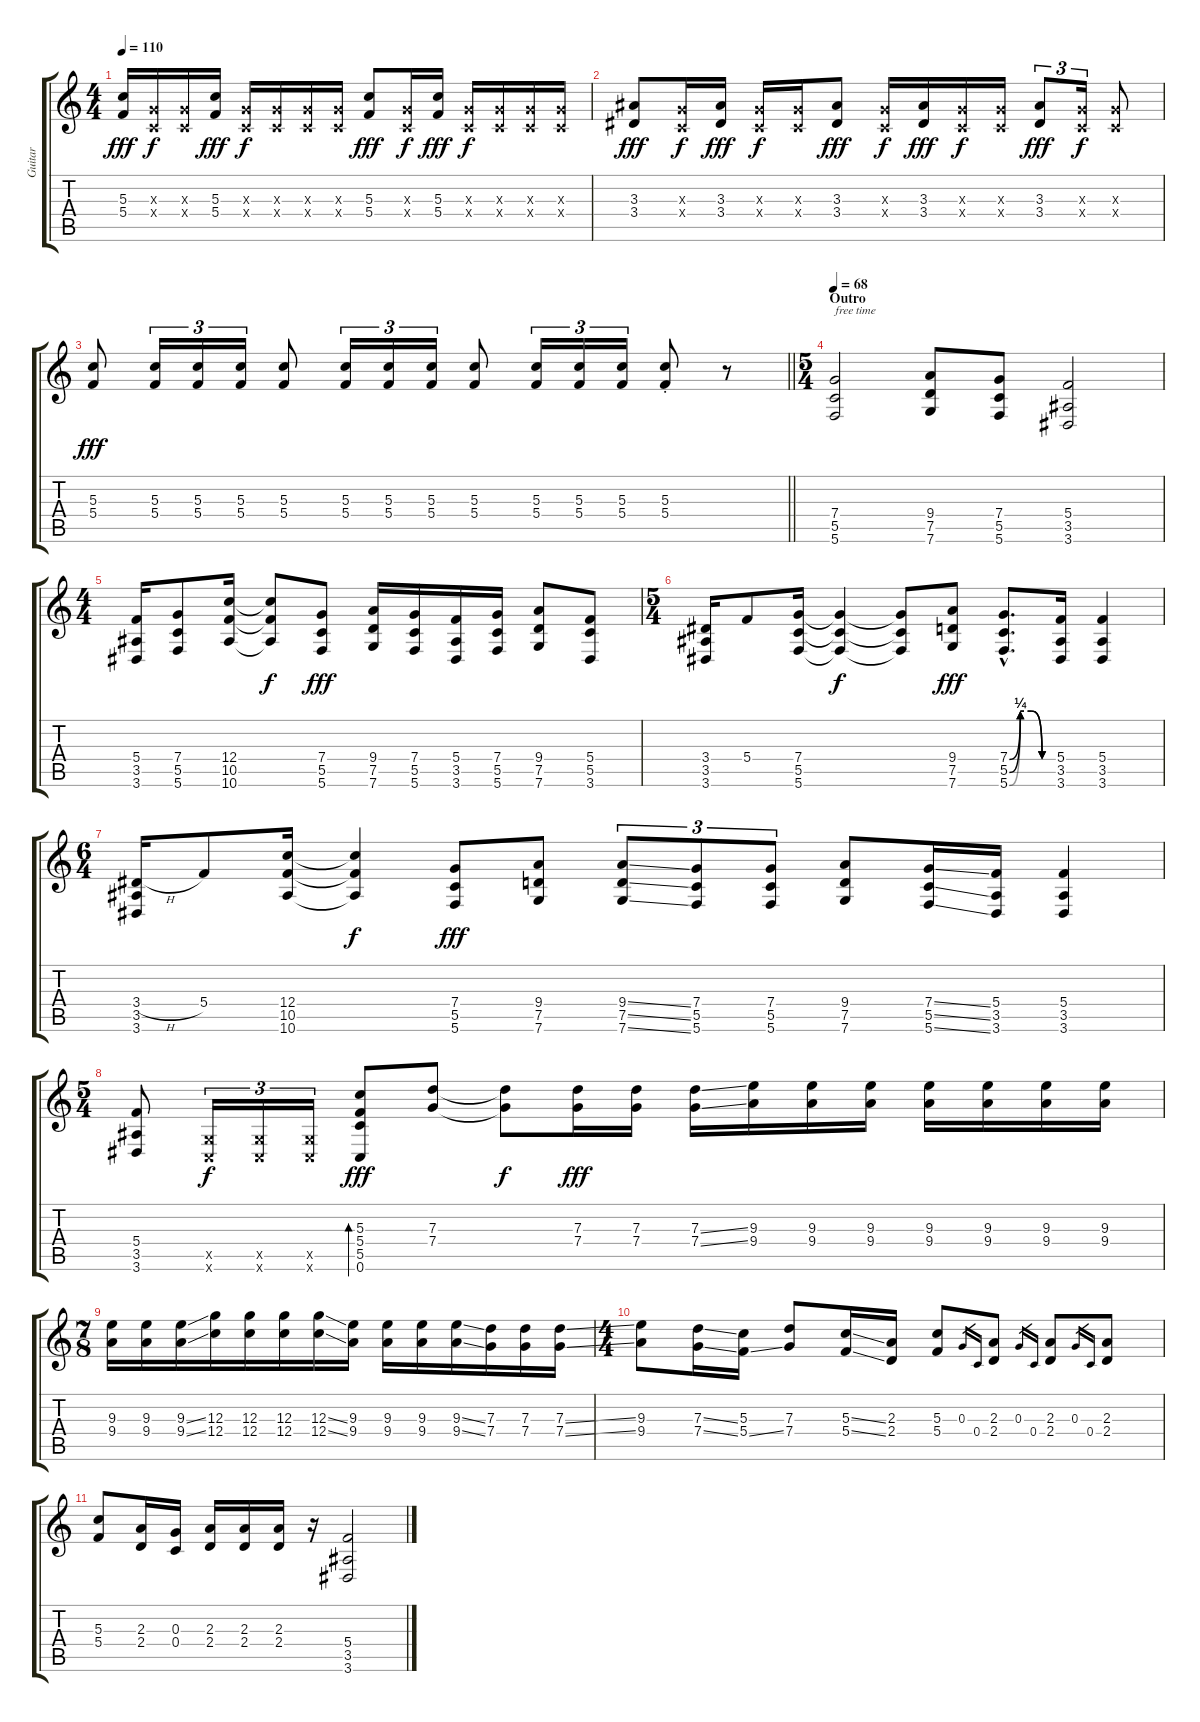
\track ("Guitar" "Guitar") {instrument electricguitarjazz}
\staff {score tabs}
\tuning (E4 B3 G3 C3 G2 C2) {hide}
\ts (4 4)
\tempo 110
\clef g2
\ks c
(5.3 5.4).16{dy fff} (0.3{x} 0.4{x}).16{dy f} (0.3{x} 0.4{x}).16 (5.3 5.4).16{dy fff} (0.3{x} 0.4{x}).16{dy f} (0.3{x} 0.4{x}).16 (0.3{x} 0.4{x}).16 (0.3{x} 0.4{x}).16 (5.3 5.4).8{dy fff} (0.3{x} 0.4{x}).16{dy f} (5.3 5.4).16{dy fff} (0.3{x} 0.4{x}).16{dy f} (0.3{x} 0.4{x}).16 (0.3{x} 0.4{x}).16 (0.3{x} 0.4{x}).16 |
(3.3 3.4).8{dy fff} (0.3{x} 0.4{x}).16{dy f} (3.3 3.4).16{dy fff} (0.3{x} 0.4{x}).16{dy f} (0.3{x} 0.4{x}).16 (3.3 3.4).8{dy fff} (0.3{x} 0.4{x}).16{dy f} (3.3 3.4).16{dy fff} (0.3{x} 0.4{x}).16{dy f} (0.3{x} 0.4{x}).16 (3.3 3.4).8{tu (3 2) dy fff} (0.3{x} 0.4{x}).16{tu (3 2) dy f} (0.3{x} 0.4{x}).8 |
\barLineRight lightlight
(5.3 5.4).8{dy fff} (5.3 5.4).16{tu (3 2)} (5.3 5.4).16{tu (3 2)} (5.3 5.4).16{tu (3 2)} (5.3 5.4).8 (5.3 5.4).16{tu (3 2)} (5.3 5.4).16{tu (3 2)} (5.3 5.4).16{tu (3 2)} (5.3 5.4).8 (5.3 5.4).16{tu (3 2)} (5.3 5.4).16{tu (3 2)} (5.3 5.4).16{tu (3 2)} (5.3{st} 5.4{st}).8 r.8 |
\ts (5 4)
\section ("" "Outro")
\tempo 68
(7.4 5.5 5.6).2{txt "free time"} (9.4 7.5 7.6).8 (7.4 5.5 5.6).8 (5.4 3.5 3.6).2 |
\ts (4 4)
(5.4 3.5 3.6).16 (7.4 5.5 5.6).8 (12.4 10.5 10.6).16 (12.4{t} 10.5{t} 10.6{t}).8{dy f} (7.4 5.5 5.6).8{dy fff} (9.4 7.5 7.6).16 (7.4 5.5 5.6).16 (5.4 3.5 3.6).16 (7.4 5.5 5.6).16 (9.4 7.5 7.6).8 (5.4 5.5 3.6).8 |
\ts (5 4)
(3.4 3.5 3.6).16 5.4.8 (7.4 5.5 5.6).16 (7.4{t} 5.5{t} 5.6{t}).4{dy f} (7.4{t} 5.5{t} 5.6{t}).8 (9.4 7.5 7.6).8{dy fff} (7.4{be (custom 0 0 15 1 30 1 45 0 60 0) hac} 5.5{be (custom 0 0 15 1 30 1 45 0 60 0) hac} 5.6{be (custom 0 0 15 1 30 1 45 0 60 0) hac}).8{d} (5.4 3.5 3.6).16 (5.4 3.5 3.6).4 |
\ts (6 4)
(3.4{h} 3.5 3.6).16 5.4.8 (12.4 10.5 10.6).16 (12.4{t} 10.5{t} 10.6{t}).4{dy f} (7.4 5.5 5.6).8{dy fff} (9.4 7.5 7.6).8 (9.4{ss} 7.5{ss} 7.6{ss}).8{tu (3 2)} (7.4 5.5 5.6).8{tu (3 2)} (7.4 5.5 5.6).8{tu (3 2)} (9.4 7.5 7.6).8 (7.4{ss} 5.5{ss} 5.6{ss}).16 (5.4 3.5 3.6).16 (5.4 3.5 3.6).4 |
\ts (5 4)
(5.4 3.5 3.6).8 (0.5{x} 0.6{x}).16{tu (3 2) dy f} (0.5{x} 0.6{x}).16{tu (3 2)} (0.5{x} 0.6{x}).16{tu (3 2)} (5.3 5.4 5.5 0.6).8{bd 240 dy fff} (7.3 7.4).8 (7.3{t} 7.4{t}).8{dy f} (7.3 7.4).16{dy fff} (7.3 7.4).16 (7.3{ss} 7.4{ss}).16 (9.3 9.4).16 (9.3 9.4).16 (9.3 9.4).16 (9.3 9.4).16 (9.3 9.4).16 (9.3 9.4).16 (9.3 9.4).16 |
\ts (7 8)
(9.3 9.4).16 (9.3 9.4).16 (9.3{ss} 9.4{ss}).16 (12.3 12.4).16 (12.3 12.4).16 (12.3 12.4).16 (12.3{ss} 12.4{ss}).16 (9.3 9.4).16 (9.3 9.4).16 (9.3 9.4).16 (9.3{ss} 9.4{ss}).16 (7.3 7.4).16 (7.3 7.4).16 (7.3{ss} 7.4{ss}).16 |
\ts (4 4)
(9.3 9.4).8 (7.3{ss} 7.4{ss}).16 (5.3 5.4{ss}).16 (7.3 7.4).8 (5.3{ss} 5.4{ss}).16 (2.3 2.4).16 (5.3 5.4).8 0.3.16{gr} 0.4.16{gr} (2.3 2.4).8 0.3.16{gr} 0.4.16{gr} (2.3 2.4).8 0.3.16{gr} 0.4.16{gr} (2.3 2.4).8 |
(5.3 5.4).8 (2.3 2.4).16 (0.3 0.4).16 (2.3 2.4).16 (2.3 2.4).16 (2.3 2.4).16 r.16 (5.4 3.5 3.6).2
